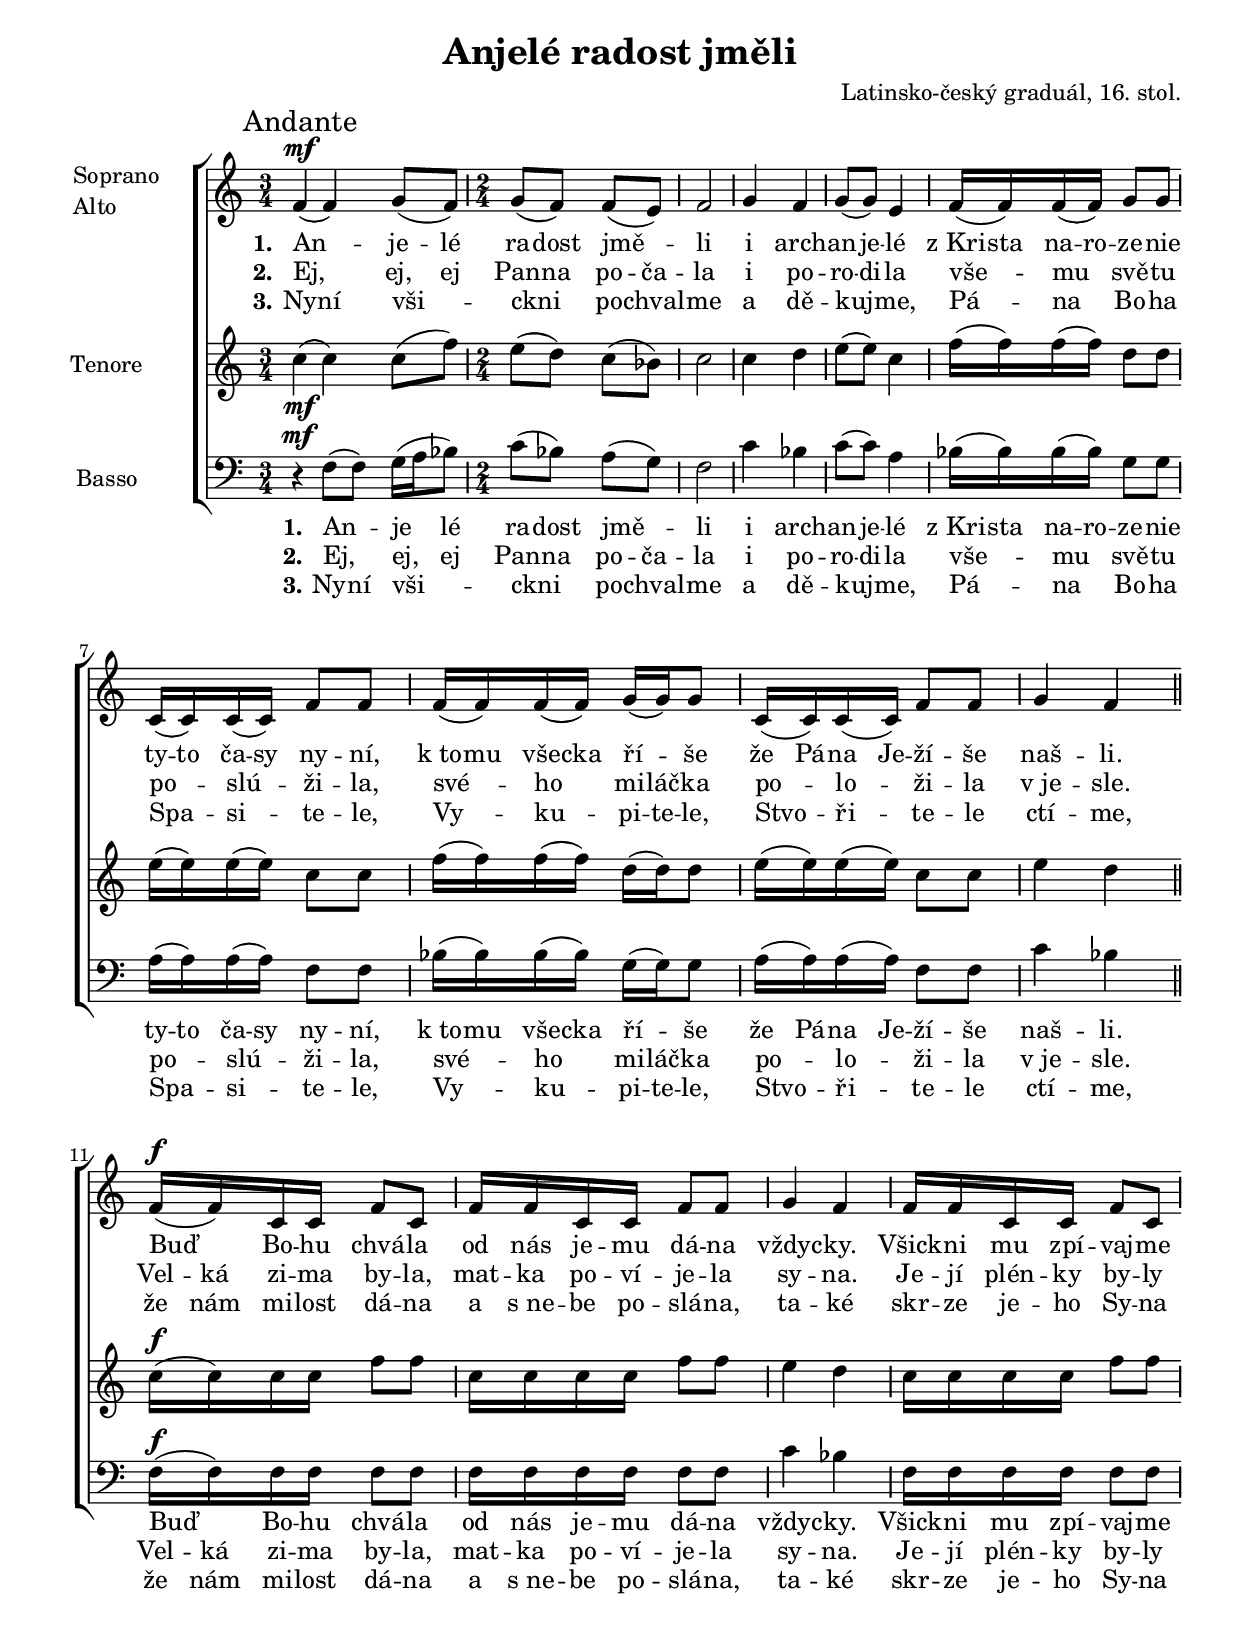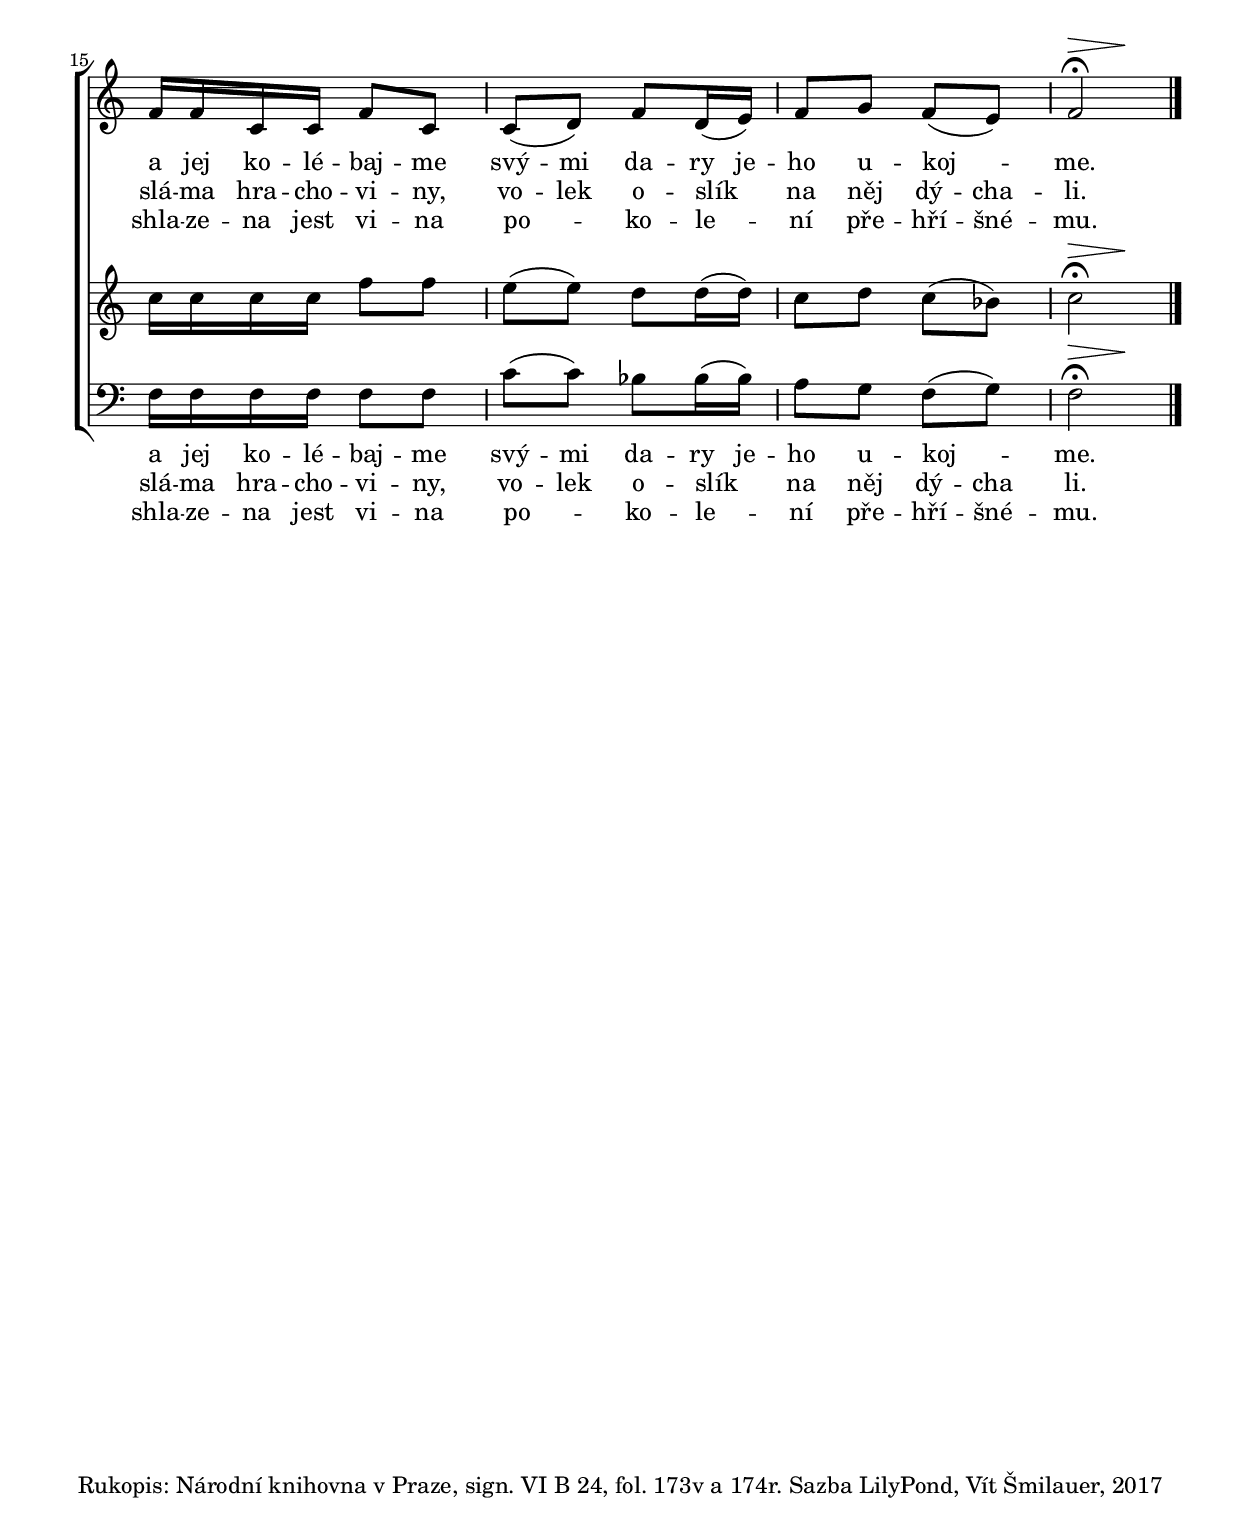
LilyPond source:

\version "2.18.2"

\header {
  title = "Anjelé radost jměli"
  composer = "Latinsko-český graduál, 16. stol."
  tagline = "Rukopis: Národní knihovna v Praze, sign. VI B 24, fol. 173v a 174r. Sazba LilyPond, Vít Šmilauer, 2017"
}

global = {
  \key c \major
}

barEnd = {\override Staff.BarLine.bar-extent = #'(-2 . 2) \bar "|."}


SM = \relative c' { \set melismaBusyProperties = #'() \time 3/4 \mark "Andante" f4^\mf( f4) g8( f) |\time 2/4 g( f) f( e) | f2 | g4 f | g8( g) e4 | f16( f) f( f) g8 g | c,16( c) c( c) f8 f | f16( f) f( f) g16( g) g8 | c,16( c) c( c) f8 f g4 f \bar "||"| f16^\f( f) c16 c f8 c | f16 f c c f8 f | g4 f | f16 f c c f8 c | f16 f c c f8 c | c8( d) f d16( e) f8 g f( e) | <<f2\fermata{ s4^\> s4\! }>> \barEnd }
TM = \relative c'' { \set melismaBusyProperties = #'() c4\mf( c) c8( f) e( d) c( bes) | c2 | c4 d | e8( e) c4 | f16( f) f( f) d8 d| e16( e) e( e) c8 c | f16( f) f( f) d16( d) d8 | e16( e) e( e) c8 c | e4 d | c16^\f( c) c c f8 f | c16 c c c f8 f | e4 d | c16 c c c f8 f | c16 c c c f8 f | e8( e) d8 d16( d) | c8 d c( bes) <<c2\fermata{ s4^\> s4\! }>> \barEnd }
BM = \relative c {\set melismaBusyProperties = #'() \clef bass r4^\mf f8( f8) g16( a bes8) c( bes) a( g) | f2 c'4 bes | c8( c) a4 | bes16( bes) bes( bes) g8 g | a16( a) a( a) f8 f bes16( bes) bes( bes) g16( g) g8 | a16( a) a( a) f8 f c'4 bes | f16^\f( f) f f f8 f f16 f f f f8 f | c'4 bes | f16 f f f f8 f f16 f f f f8 f | c'8( c) bes bes16( bes16) | a8 g f( g) | <<f2\fermata { s4^\> s4\! }>> \barEnd  }

%\markup{\underline ří}

SWone = \lyricmode { \set stanza = #"1." An -- _ je -- lé ra -- dost jmě -- _ li i arch -- an -- je -- lé z_Kri -- sta na -- ro -- ze -- nie ty -- to ča -- sy ny -- ní, k_to -- mu vše -- cka ří -- _ še že Pá -- na Je -- ží -- še naš -- li. Buď _ Bo -- hu chvá -- la  od nás je -- mu dá -- na vždyc -- ky. Všick -- ni mu zpí -- vaj -- me a jej ko -- lé -- baj -- me svý -- mi da -- ry je -- ho u -- koj -- _ me. }
SWtwo = \lyricmode { \set stanza = #"2." Ej, _ ej, ej Pan -- na po -- ča -- la i po -- ro -- di -- la vše -- _ mu _ svě -- tu po -- _ slú -- _ ži -- la, své -- _ ho _ mi -- láč -- ka po -- _ lo -- _ ži -- la v_je -- sle. Vel -- ká zi -- ma by -- la, mat -- ka po -- ví -- je -- la sy -- na. Je -- jí plén -- ky by -- ly slá -- ma hra -- cho -- vi -- ny, vo -- lek o -- slík _ na něj dý -- cha -- li. }
SWthree = \lyricmode { \set stanza = #"3." Ny -- ní vši -- _ ckni _ po -- chval -- me a dě -- kuj -- _ me, Pá -- _ na _ Bo -- ha Spa -- _ si -- _ te -- le, Vy -- _ ku -- _ pi -- te -- le, Stvo -- _ ři -- _ te -- le ctí -- me, že nám mi -- lost dá -- na a s_ne -- be po -- slá -- na, ta -- ké skr -- ze je -- ho Sy -- na shla -- ze -- na jest vi -- na po -- _ ko -- le -- _ ní pře -- hří -- šné -- mu. }

BWone = \lyricmode {  \set stanza = #"1." An -- _ je _ lé ra -- dost jmě -- _ li i arch -- an -- je -- lé z_Kri -- sta na -- ro -- ze -- nie ty -- to ča -- sy ny -- ní, k_to -- mu vše -- cka ří -- _ še že Pá -- na Je -- ží -- še naš -- li. Buď _ Bo -- hu chvá -- la  od nás je -- mu dá -- na vždyc -- ky. Všick -- ni mu zpí -- vaj -- me a jej ko -- lé -- baj -- me svý -- mi da -- ry je -- ho u -- koj -- _ me. }
BWtwo = \lyricmode { \set stanza = #"2." Ej, _ ej, _ ej Pan -- na po -- ča -- la i po -- ro -- di -- la vše -- _ mu _ svě -- tu po -- _ slú -- _ ži -- la, své -- _ ho _ mi -- láč -- ka po -- _ lo -- _ ži -- la v_je -- sle. Vel -- ká zi -- ma by -- la, mat -- ka po -- ví -- je -- la sy -- na. Je -- jí plén -- ky by -- ly slá -- ma hra -- cho -- vi -- ny, vo -- lek o -- slík _ na něj dý -- cha  li. }
BWthree = \lyricmode { \set stanza = #"3." Ny -- ní vši -- _ _ ckni _ po -- chval -- me a dě -- kuj -- _ me, Pá -- _ na _ Bo -- ha Spa -- _ si -- _ te -- le, Vy -- _ ku -- _ pi -- te -- le, Stvo -- _ ři -- _ te -- le ctí -- me, že nám mi -- lost dá -- na a s_ne -- be po -- slá -- na, ta -- ké skr -- ze je -- ho Sy -- na shla -- ze -- na jest vi -- na po -- _ ko -- le -- _ ní pře -- hří -- šné -- mu. }


\score {
    \new ChoirStaff 
    %\new StaffGroup
  <<
    \new Staff {
      \set Staff.midiInstrument = #"flute"
      \set Staff.instrumentName = \markup{\column{"Soprano" "Alto"}}
      \new Voice = "Sopran" {
        \SM
      }
    }
    \new Lyrics = "Sopran1"
    \new Lyrics = "Sopran2"
    \new Lyrics = "Sopran3"
    
    \new Staff {
      \set Staff.midiInstrument = #"bassoon"
      \set Staff.instrumentName = #"Tenore   "
      \new Voice = "Tenor" {
        \TM
      }
    }
    
    
    \new Staff {
      \set Staff.midiInstrument = #"bassoon"
      \set Staff.instrumentName = #"Basso   "
      \new Voice = "Bas" {
        \BM
      }
    }
    \new Lyrics = "Bas1"
    \new Lyrics = "Bas2"
    \new Lyrics = "Bas3"
 
    
    \context Lyrics = "Sopran1" {
      \lyricsto "Sopran" {
        \SWone
      }
    }
    \context Lyrics = "Sopran2" {
      \lyricsto "Sopran" {
        \SWtwo
      }
    }
    \context Lyrics = "Sopran3" {
      \lyricsto "Sopran" {
        \SWthree
      }
    }
    
    \context Lyrics = "Bas1" {
      \lyricsto "Bas" {
        \BWone
      }
    }
    \context Lyrics = "Bas2" {
      \lyricsto "Bas" {
        \BWtwo
      }
    }
    \context Lyrics = "Bas3" {
      \lyricsto "Bas" {
        \BWthree
      }
    }
    
  >>
  
  
  \layout {
    indent = 2.5\cm
    short-indent = 0.5\cm
    %\override Score.BarLine.stencil = ##f
    %\set Score.BarLine.break-visibility = ##(#f #t #t)
    \context {
      \Lyrics \override LyricSpace #'minimum-distance = #2.0
    }
    \context{ \Staff
      \override BarLine.bar-extent = #'(-1.5 . 1.5)
      \override TimeSignature.font-size = #-2.0
      %\override BarLine.stencil = ##f
      %%\consists "Timing_translator"
      %\consists "Default_bar_line_engraver"
      %\consists "Repeat_acknowledge_engraver"
      %\consists "Volta_engraver"
    }
    \context { \Score
      %\override BarLine.break-visibility = ##(#t #f #f)
      %\override BarLine.stencil = ##f
      %\override BarLine.stencil = ##f  %same as \override Score.BarLine.stencil...
      %\remove "Timing_translator"
      %\remove "Default_bar_line_engraver"
      %\remove "Repeat_acknowledge_engraver"
      %\remove "Volta_engraver"
    }
  }
  
  \midi {
    \context {
      \Staff
      \remove "Staff_performer"
    }
    \context {
      \Voice
      \consists "Staff_performer"
    }
    \tempo 2 = 40
  }

}

\paper {
  print-page-number = ##f
  top-margin = 15
  bottom-margin = 15
  evenHeaderMarkup = \markup \fill-line { \abs-fontsize #70  \transparent "AAA" }
}

